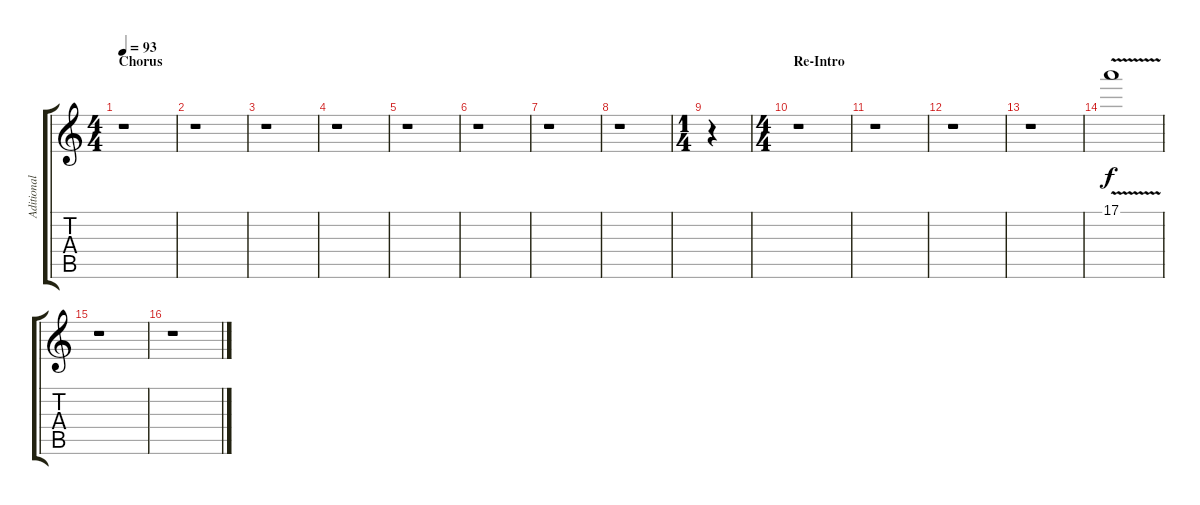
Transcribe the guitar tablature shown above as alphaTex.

\track ("Aditional Guitar" "Aditional ") {instrument distortionguitar}
\staff {score tabs}
\tuning (E4 B3 G3 D3 A2 D2) {hide}
\ts (4 4)
\section ("" "Chorus")
\tempo 93
\clef g2
\ks c
r.1{dy f} |
r.1 |
r.1 |
r.1 |
r.1 |
r.1 |
r.1 |
r.1 |
\ts (1 4)
r.4 |
\ts (4 4)
\section ("" "Re-Intro")
r.1 |
r.1 |
r.1 |
r.1 |
17.1{v}.1 |
r.1 |
r.1
